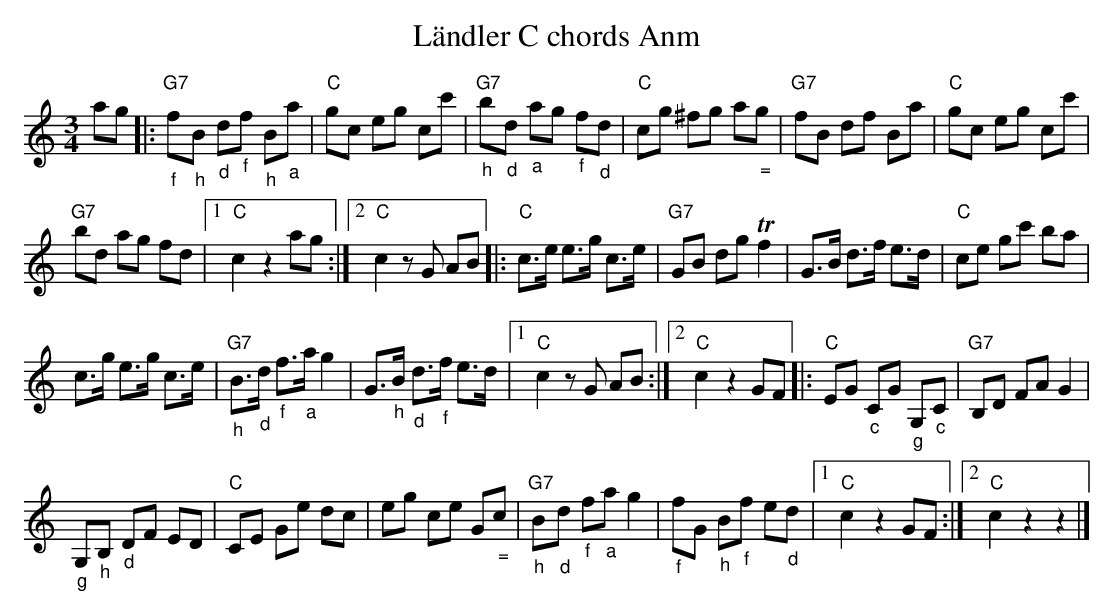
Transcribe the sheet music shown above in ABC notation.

X:1
T: L\"andler C chords Anm
M:3/4
L:1/8
K:C %%MIDI gchordon
ag |: "G7""_f"f"_h"B "_d"d"_f"f "_h"B"_a"a | "C"gc eg cc' | "G7""_h"b"_d"d "_a"ag "_f"f"_d"d | "C"cg ^fg a"_ ="g | "G7"fB df Ba | "C"gc eg cc' |
"G7"bd ag fd |1 "C"c2z2ag :|2 "C"c2zG AB |: "C"c>e e>g c>e | "G7"GB dg Tf2 | G>B d>f e>d | "C"ce gc' ba |
c>g e>g c>e | "G7""_h"B>"_d"d "_f"f>"_a"a g2 | G>"_h"B "_d"d>"_f"f e>d |1 "C"c2zG AB :|2 "C"c2z2 GF |: "C"EG "_c"CG "_g"G,"_c"C | "G7"B,D FA G2 |
"_g"G,"_h"B,  "_d"DF ED | "C"CE Ge dc | eg ce G"_ ="c | "G7""_h"B"_d"d "_f"f"_a"a g2 | "_f"fG "_h"B"_f"f e"_d"d |1 "C"c2z2GF :|2 "C"c2z2z2 |]
